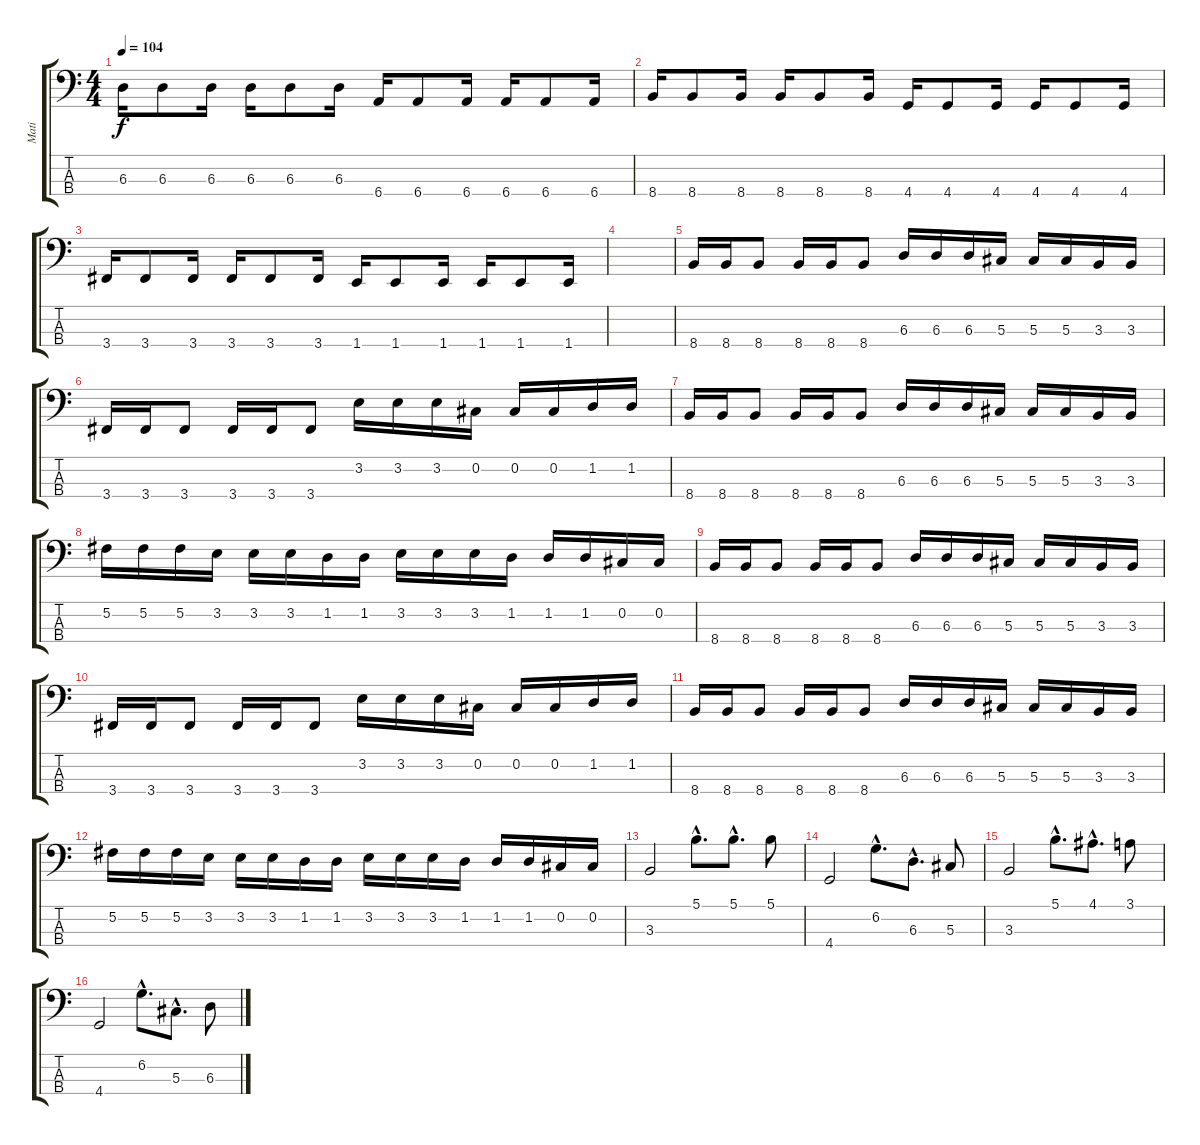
\track ("Mati" "Mati") {instrument slapbass2}
\staff {score tabs}
\tuning (Gb2 Db2 Ab1 Eb1) {hide}
\ts (4 4)
\tempo 104
\clef f4
\ks c
6.3.16{dy f} 6.3.8 6.3.16 6.3.16 6.3.8 6.3.16 6.4.16 6.4.8 6.4.16 6.4.16 6.4.8 6.4.16 |
8.4.16 8.4.8 8.4.16 8.4.16 8.4.8 8.4.16 4.4.16 4.4.8 4.4.16 4.4.16 4.4.8 4.4.16 |
3.4.16 3.4.8 3.4.16 3.4.16 3.4.8 3.4.16 1.4.16 1.4.8 1.4.16 1.4.16 1.4.8 1.4.16 |
|
8.4.16 8.4.16 8.4.8 8.4.16 8.4.16 8.4.8 6.3.16 6.3.16 6.3.16 5.3.16 5.3.16 5.3.16 3.3.16 3.3.16 |
3.4.16 3.4.16 3.4.8 3.4.16 3.4.16 3.4.8 3.2.16 3.2.16 3.2.16 0.2.16 0.2.16 0.2.16 1.2.16 1.2.16 |
8.4.16 8.4.16 8.4.8 8.4.16 8.4.16 8.4.8 6.3.16 6.3.16 6.3.16 5.3.16 5.3.16 5.3.16 3.3.16 3.3.16 |
5.2.16 5.2.16 5.2.16 3.2.16 3.2.16 3.2.16 1.2.16 1.2.16 3.2.16 3.2.16 3.2.16 1.2.16 1.2.16 1.2.16 0.2.16 0.2.16 |
8.4.16 8.4.16 8.4.8 8.4.16 8.4.16 8.4.8 6.3.16 6.3.16 6.3.16 5.3.16 5.3.16 5.3.16 3.3.16 3.3.16 |
3.4.16 3.4.16 3.4.8 3.4.16 3.4.16 3.4.8 3.2.16 3.2.16 3.2.16 0.2.16 0.2.16 0.2.16 1.2.16 1.2.16 |
8.4.16 8.4.16 8.4.8 8.4.16 8.4.16 8.4.8 6.3.16 6.3.16 6.3.16 5.3.16 5.3.16 5.3.16 3.3.16 3.3.16 |
5.2.16 5.2.16 5.2.16 3.2.16 3.2.16 3.2.16 1.2.16 1.2.16 3.2.16 3.2.16 3.2.16 1.2.16 1.2.16 1.2.16 0.2.16 0.2.16 |
3.3.2 5.1{hac}.8{d} 5.1{hac}.8{d} 5.1.8 |
4.4.2 6.2{hac}.8{d} 6.3{hac}.8{d} 5.3.8 |
3.3.2 5.1{hac}.8{d} 4.1{hac}.8{d} 3.1.8 |
4.4.2 6.2{hac}.8{d} 5.3{hac}.8{d} 6.3.8
